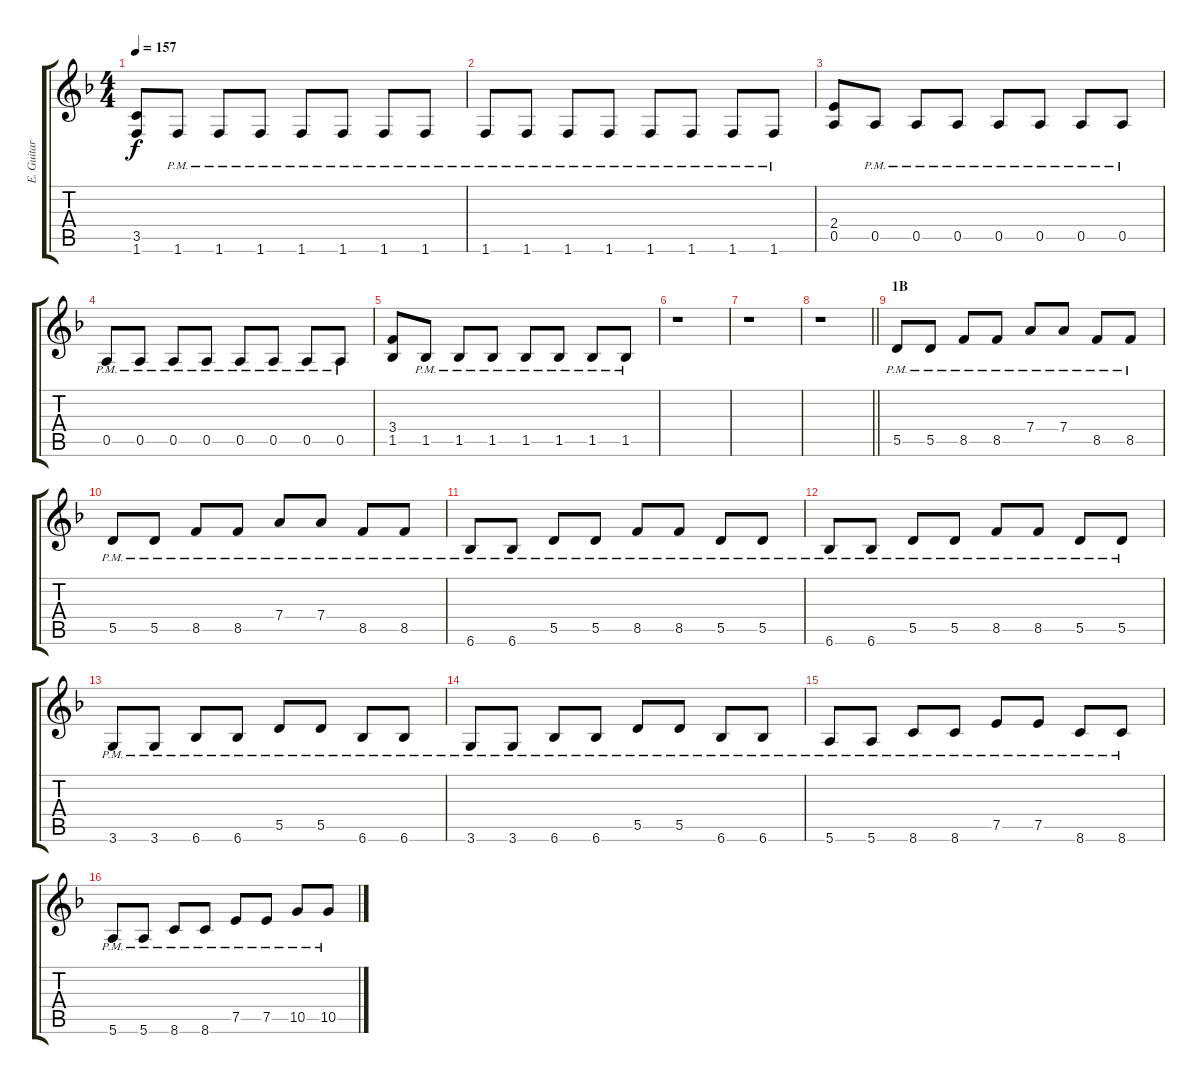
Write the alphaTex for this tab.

\track ("E. Guitar IV" "E. Guitar ") {instrument overdrivenguitar}
\staff {score tabs}
\tuning (E4 B3 G3 D3 A2 E2) {hide}
\ts (4 4)
\tempo 157
\clef g2
\ks f
(3.5 1.6).8{dy f} 1.6{pm}.8 1.6{pm}.8 1.6{pm}.8 1.6{pm}.8 1.6{pm}.8 1.6{pm}.8 1.6{pm}.8 |
1.6{pm}.8 1.6{pm}.8 1.6{pm}.8 1.6{pm}.8 1.6{pm}.8 1.6{pm}.8 1.6{pm}.8 1.6{pm}.8 |
(2.4 0.5).8 0.5{pm}.8 0.5{pm}.8 0.5{pm}.8 0.5{pm}.8 0.5{pm}.8 0.5{pm}.8 0.5{pm}.8 |
0.5{pm}.8 0.5{pm}.8 0.5{pm}.8 0.5{pm}.8 0.5{pm}.8 0.5{pm}.8 0.5{pm}.8 0.5{pm}.8 |
(3.4 1.5).8 1.5{pm}.8 1.5{pm}.8 1.5{pm}.8 1.5{pm}.8 1.5{pm}.8 1.5{pm}.8 1.5{pm}.8 |
r.1 |
r.1 |
\barLineRight lightlight
r.1 |
\section ("" "1B")
5.5{pm}.8 5.5{pm}.8 8.5{pm}.8 8.5{pm}.8 7.4{pm}.8 7.4{pm}.8 8.5{pm}.8 8.5{pm}.8 |
5.5{pm}.8 5.5{pm}.8 8.5{pm}.8 8.5{pm}.8 7.4{pm}.8 7.4{pm}.8 8.5{pm}.8 8.5{pm}.8 |
6.6{pm}.8 6.6{pm}.8 5.5{pm}.8 5.5{pm}.8 8.5{pm}.8 8.5{pm}.8 5.5{pm}.8 5.5{pm}.8 |
6.6{pm}.8 6.6{pm}.8 5.5{pm}.8 5.5{pm}.8 8.5{pm}.8 8.5{pm}.8 5.5{pm}.8 5.5{pm}.8 |
3.6{pm}.8 3.6{pm}.8 6.6{pm}.8 6.6{pm}.8 5.5{pm}.8 5.5{pm}.8 6.6{pm}.8 6.6{pm}.8 |
3.6{pm}.8 3.6{pm}.8 6.6{pm}.8 6.6{pm}.8 5.5{pm}.8 5.5{pm}.8 6.6{pm}.8 6.6{pm}.8 |
5.6{pm}.8 5.6{pm}.8 8.6{pm}.8 8.6{pm}.8 7.5{pm}.8 7.5{pm}.8 8.6{pm}.8 8.6{pm}.8 |
5.6{pm}.8 5.6{pm}.8 8.6{pm}.8 8.6{pm}.8 7.5{pm}.8 7.5{pm}.8 10.5{pm}.8 10.5{pm}.8
